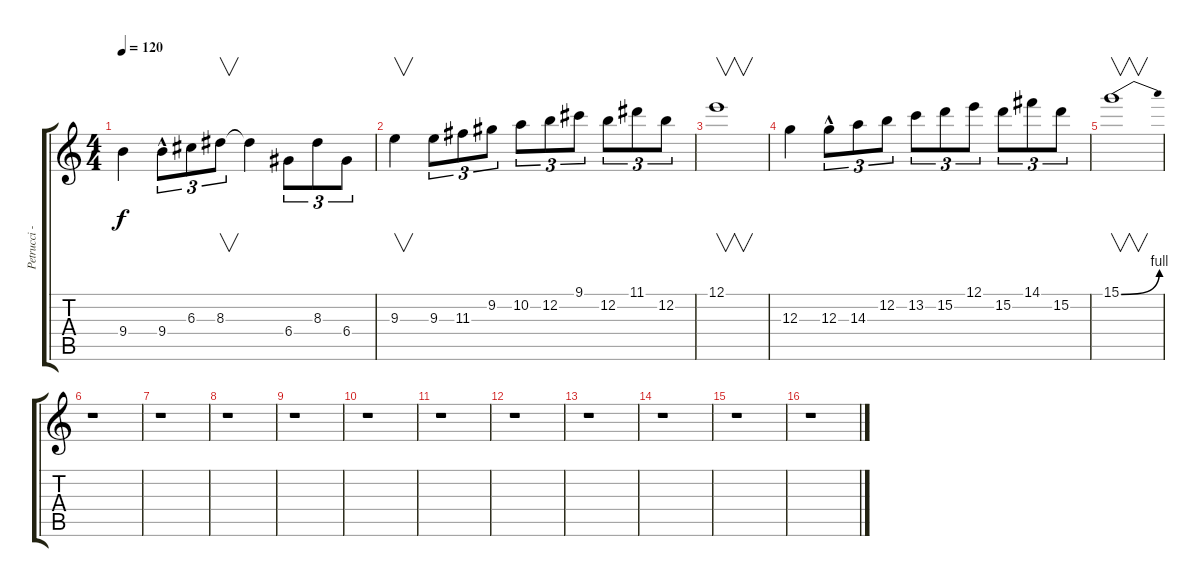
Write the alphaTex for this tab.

\track ("Petrucci - Distortion 6st." "Petrucci -") {instrument overdrivenguitar}
\staff {score tabs}
\tuning (E4 B3 G3 D3 A2 E2) {hide}
\ts (4 4)
\tempo 120
\clef g2
\ks c
9.4{t}.4{dy f} 9.4{hac}.8{tu (3 2)} 6.3.8{tu (3 2)} 8.3.8{v tu (3 2)} 8.3{t}.4 6.4.8{tu (3 2)} 8.3.8{tu (3 2)} 6.4.8{tu (3 2)} |
9.3.4{v} 9.3.8{tu (3 2)} 11.3.8{tu (3 2)} 9.2.8{tu (3 2)} 10.2.8{tu (3 2)} 12.2.8{tu (3 2)} 9.1.8{tu (3 2)} 12.2.8{tu (3 2)} 11.1.8{tu (3 2)} 12.2.8{tu (3 2)} |
12.1.1{v} |
12.3.4 12.3{hac}.8{tu (3 2)} 14.3.8{tu (3 2)} 12.2.8{tu (3 2)} 13.2.8{tu (3 2)} 15.2.8{tu (3 2)} 12.1.8{tu (3 2)} 15.2.8{tu (3 2)} 14.1.8{tu (3 2)} 15.2.8{tu (3 2)} |
15.1{be (bend 0 0 60 4)}.1{v} |
r.1 |
r.1 |
r.1 |
r.1 |
r.1 |
r.1 |
r.1 |
r.1 |
r.1 |
r.1 |
r.1
